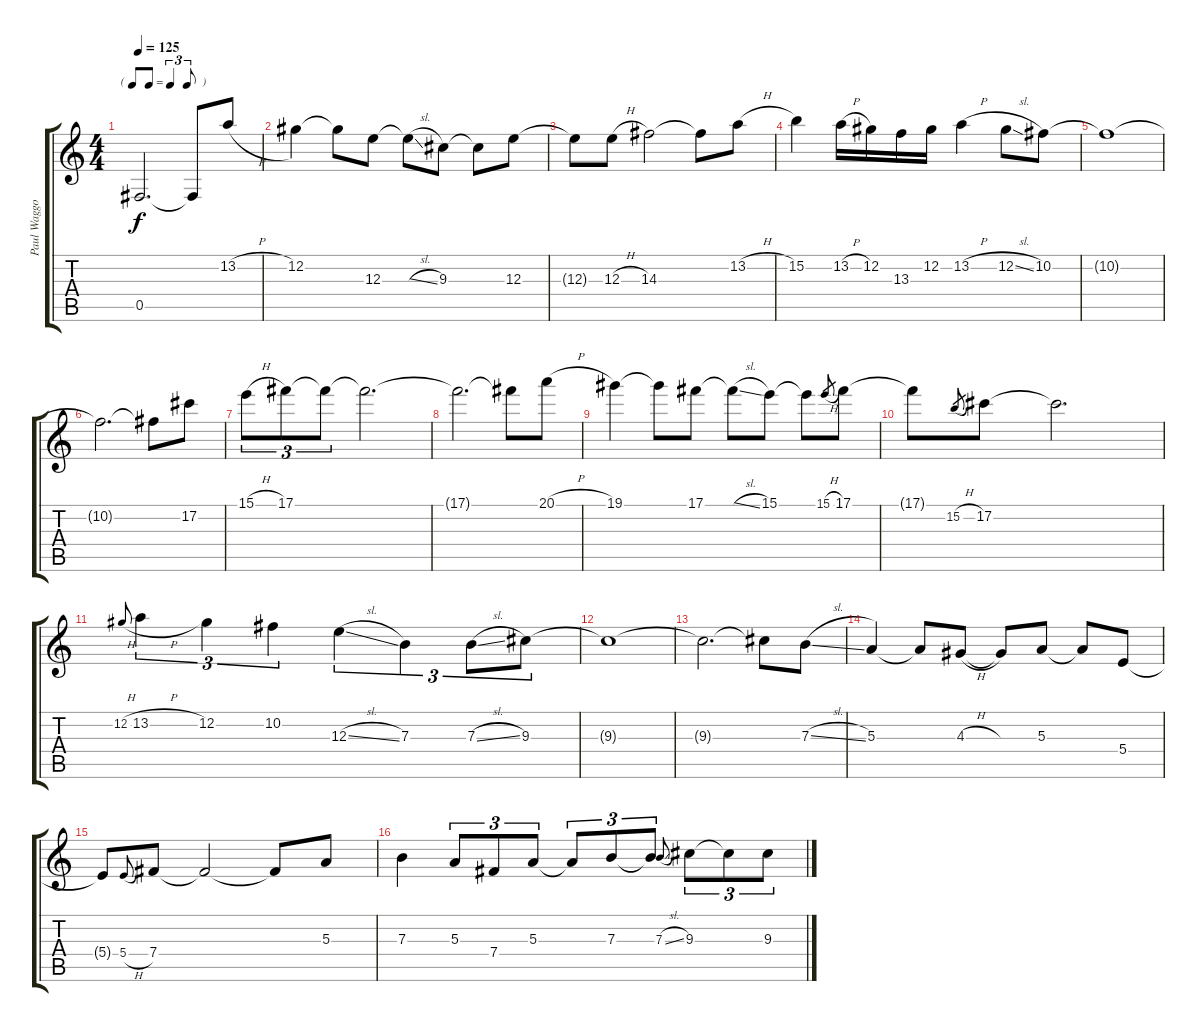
\track ("Paul Waggoner - Rhythm" "Paul Waggo") {instrument distortionguitar}
\staff {score tabs}
\tuning (Db4 Ab3 E3 B2 Gb2 Db2) {hide}
\ts (4 4)
\tf triplet8th
\tempo 125
\clef g2
\ks c
0.5.2{d dy f} 0.5{t}.8 13.2{h}.8 |
12.2.4 12.2{t}.8 12.3.8 12.3{sl t}.8 9.3.8 9.3{t}.8 12.3.8 |
12.3{t}.8 12.3{h}.8 14.3.2 14.3{t}.8 13.2{h}.8 |
15.2.4 13.2{h}.16 12.2.16 13.3.16 12.2.16 13.2{h}.4 12.2{sl}.8{beam merge} 10.2.8 |
10.2{t}.1 |
10.2{t}.2{d} 10.2{t}.8 17.2.8 |
15.1{h}.8{tu (3 2)} 17.1.8{tu (3 2)} 17.1{t}.8{tu (3 2)} 17.1{t}.2{d} |
17.1{t}.2{d} 17.1{t}.8 20.1{h}.8 |
19.1.4 19.1{t}.8 17.1.8 17.1{sl t}.8 15.1.8 15.1{t}.8 15.1{h}.8{gr} 17.1.8 |
17.1{t}.8 15.2{h}.8{gr} 17.2.8 17.2{t}.2{d} |
12.2{h}.8{gr onbeat} 13.2{h}.4{tu (3 2)} 12.2.4{tu (3 2)} 10.2.4{tu (3 2)} 12.3{sl}.4{tu (3 2)} 7.3.4{tu (3 2)} 7.3{sl}.8{tu (3 2)} 9.3.8{tu (3 2)} |
9.3{t}.1 |
9.3{t}.2{d} 9.3{t}.8 7.3{sl}.8 |
5.3.4 5.3{t}.8 4.3{h}.8 4.3{t}.8 5.3.8 5.3{t}.8 5.4.8 |
5.4{t}.8 5.4{h}.8{gr onbeat} 7.4.8 7.4{t}.2 7.4{t}.8 5.3.8 |
7.3.4 5.3.8{tu (3 2)} 7.4.8{tu (3 2)} 5.3.8{tu (3 2)} 5.3{t}.8{tu (3 2)} 7.3.8{tu (3 2)} 7.3{t}.8{tu (3 2)} 7.3{sl}.8{gr onbeat} 9.3.8{tu (3 2)} 9.3{t}.8{tu (3 2)} 9.3.8{tu (3 2)}
